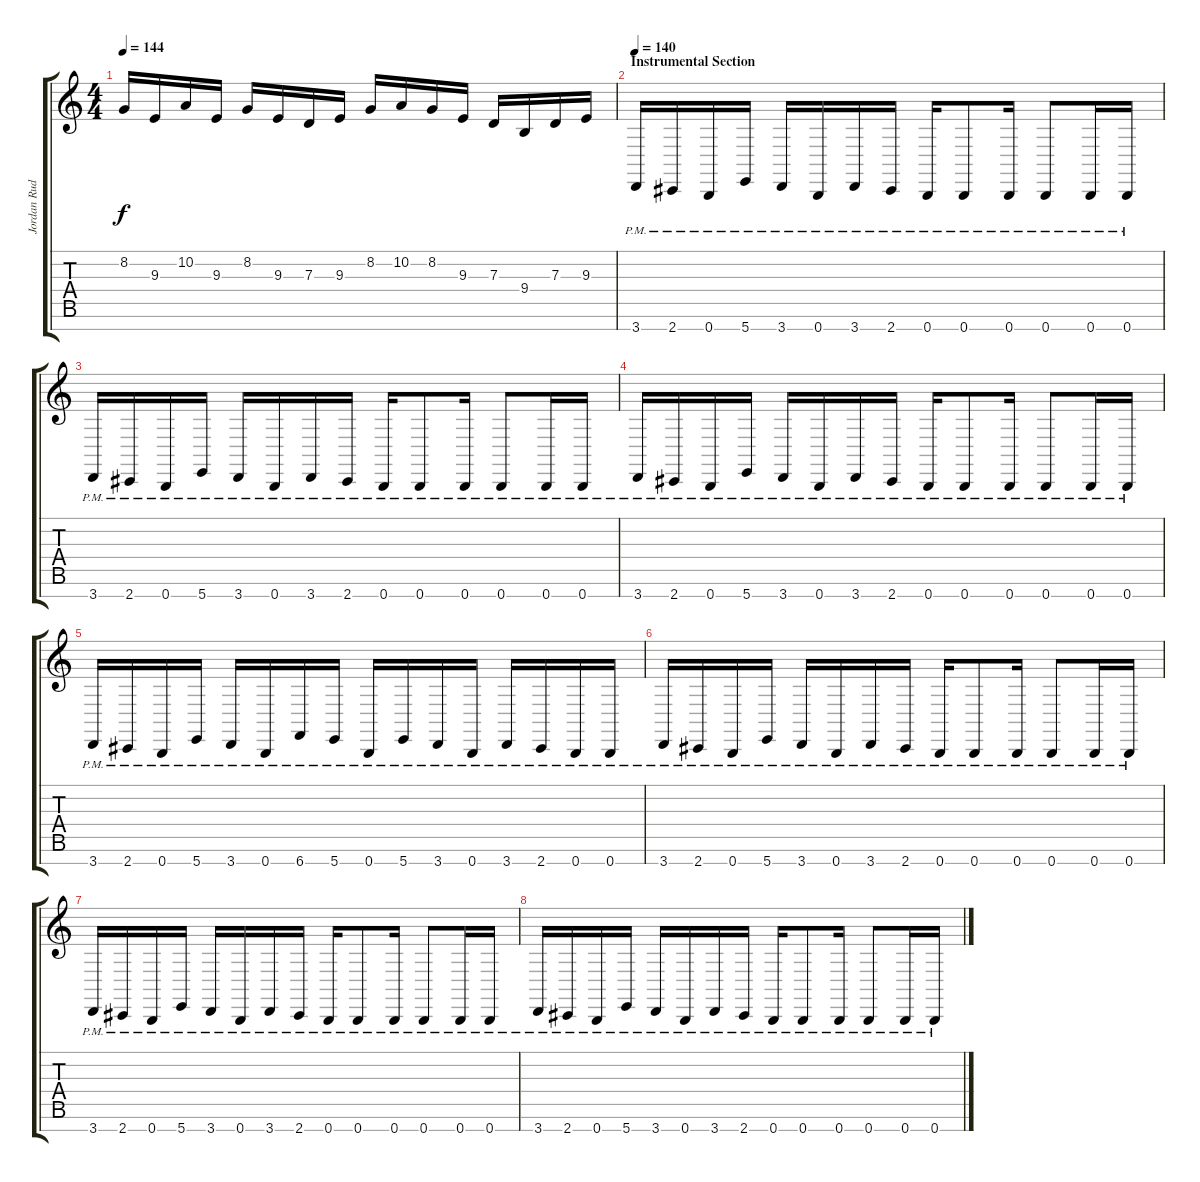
\track ("Jordan Rudess" "Jordan Rud") {instrument lead1square}
\staff {score tabs}
\tuning (E4 B3 G3 D3 A2 E2 B1) {hide}
\ts (4 4)
\tempo 144
\clef g2
\ks c
8.2.16{dy f} 9.3.16 10.2.16 9.3.16 8.2.16 9.3.16 7.3.16 9.3.16 8.2.16 10.2.16 8.2.16 9.3.16 7.3.16 9.4.16 7.3.16 9.3.16 |
\section ("" "Instrumental Section")
\tempo 140
3.7{pm}.16{instrument lead1square} 2.7{pm}.16 0.7{pm}.16 5.7{pm}.16 3.7{pm}.16 0.7{pm}.16 3.7{pm}.16 2.7{pm}.16 0.7{pm}.16 0.7{pm}.8 0.7{pm}.16 0.7{pm}.8 0.7{pm}.16 0.7{pm}.16 |
3.7{pm}.16 2.7{pm}.16 0.7{pm}.16 5.7{pm}.16 3.7{pm}.16 0.7{pm}.16 3.7{pm}.16 2.7{pm}.16 0.7{pm}.16 0.7{pm}.8 0.7{pm}.16 0.7{pm}.8 0.7{pm}.16 0.7{pm}.16 |
3.7{pm}.16 2.7{pm}.16 0.7{pm}.16 5.7{pm}.16 3.7{pm}.16 0.7{pm}.16 3.7{pm}.16 2.7{pm}.16 0.7{pm}.16 0.7{pm}.8 0.7{pm}.16 0.7{pm}.8 0.7{pm}.16 0.7{pm}.16 |
3.7{pm}.16 2.7{pm}.16 0.7{pm}.16 5.7{pm}.16 3.7{pm}.16 0.7{pm}.16 6.7{pm}.16 5.7{pm}.16 0.7{pm}.16 5.7{pm}.16 3.7{pm}.16 0.7{pm}.16 3.7{pm}.16 2.7{pm}.16 0.7{pm}.16 0.7{pm}.16 |
3.7{pm}.16 2.7{pm}.16 0.7{pm}.16 5.7{pm}.16 3.7{pm}.16 0.7{pm}.16 3.7{pm}.16 2.7{pm}.16 0.7{pm}.16 0.7{pm}.8 0.7{pm}.16 0.7{pm}.8 0.7{pm}.16 0.7{pm}.16 |
3.7{pm}.16 2.7{pm}.16 0.7{pm}.16 5.7{pm}.16 3.7{pm}.16 0.7{pm}.16 3.7{pm}.16 2.7{pm}.16 0.7{pm}.16 0.7{pm}.8 0.7{pm}.16 0.7{pm}.8 0.7{pm}.16 0.7{pm}.16 |
3.7{pm}.16 2.7{pm}.16 0.7{pm}.16 5.7{pm}.16 3.7{pm}.16 0.7{pm}.16 3.7{pm}.16 2.7{pm}.16 0.7{pm}.16 0.7{pm}.8 0.7{pm}.16 0.7{pm}.8 0.7{pm}.16 0.7{pm}.16
